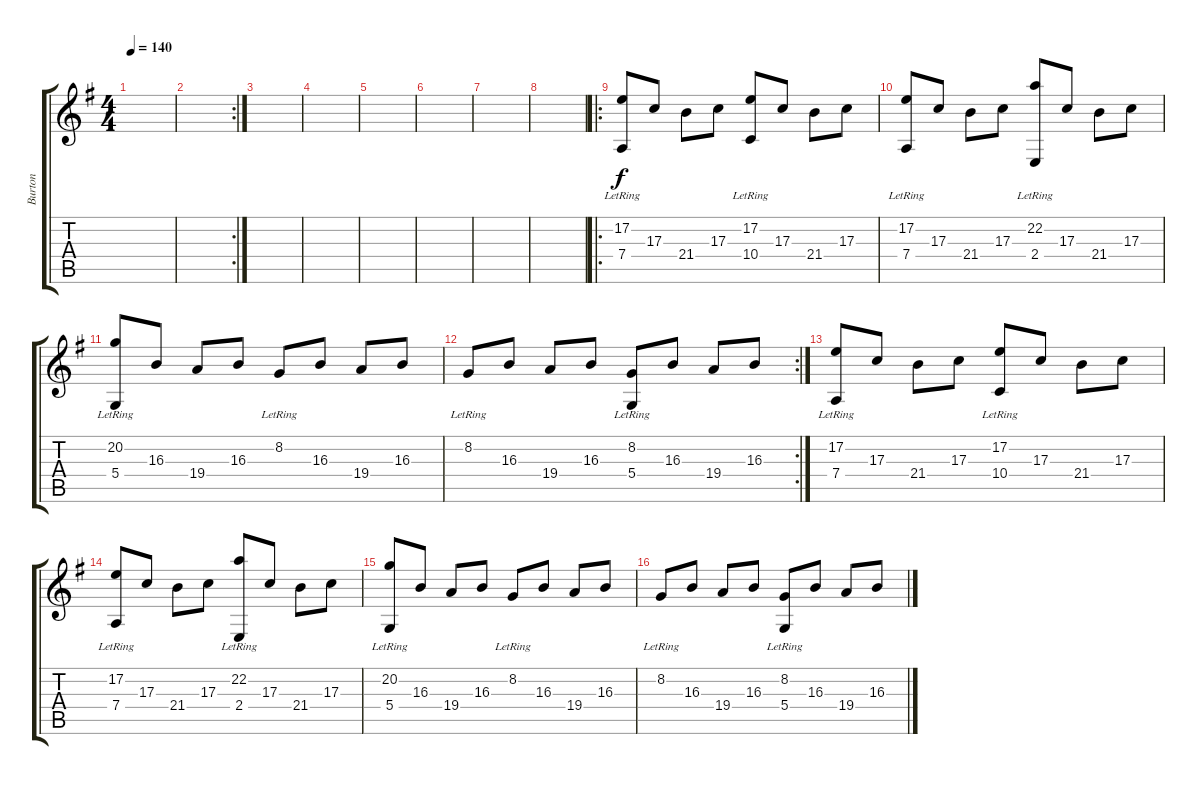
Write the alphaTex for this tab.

\track ("Burton" "Burton") {instrument acousticgrandpiano}
\staff {score tabs}
\tuning (E4 B3 G3 D3 A2 E2) {hide}
\ts (4 4)
\tempo 140
\clef g2
\ks eminor
|
\rc 2
|
|
|
|
|
|
|
\ro
(17.2{lr} 7.4{lr}).8 17.3.8 21.4.8 17.3.8 (17.2{lr} 10.4{lr}).8 17.3.8 21.4.8 17.3.8 |
(17.2{lr} 7.4{lr}).8 17.3.8 21.4.8 17.3.8 (22.2{lr} 2.4{lr}).8 17.3.8 21.4.8 17.3.8 |
(20.2{lr} 5.4{lr}).8 16.3.8 19.4.8 16.3.8 8.2{lr}.8 16.3.8 19.4.8 16.3.8 |
\rc 2
8.2{lr}.8 16.3.8 19.4.8 16.3.8 (8.2{lr} 5.4{lr}).8 16.3.8 19.4.8 16.3.8 |
(17.2{lr} 7.4{lr}).8 17.3.8 21.4.8 17.3.8 (17.2{lr} 10.4{lr}).8 17.3.8 21.4.8 17.3.8 |
(17.2{lr} 7.4{lr}).8 17.3.8 21.4.8 17.3.8 (22.2{lr} 2.4{lr}).8 17.3.8 21.4.8 17.3.8 |
(20.2{lr} 5.4{lr}).8 16.3.8 19.4.8 16.3.8 8.2{lr}.8 16.3.8 19.4.8 16.3.8 |
8.2{lr}.8 16.3.8 19.4.8 16.3.8 (8.2{lr} 5.4{lr}).8 16.3.8 19.4.8 16.3.8
